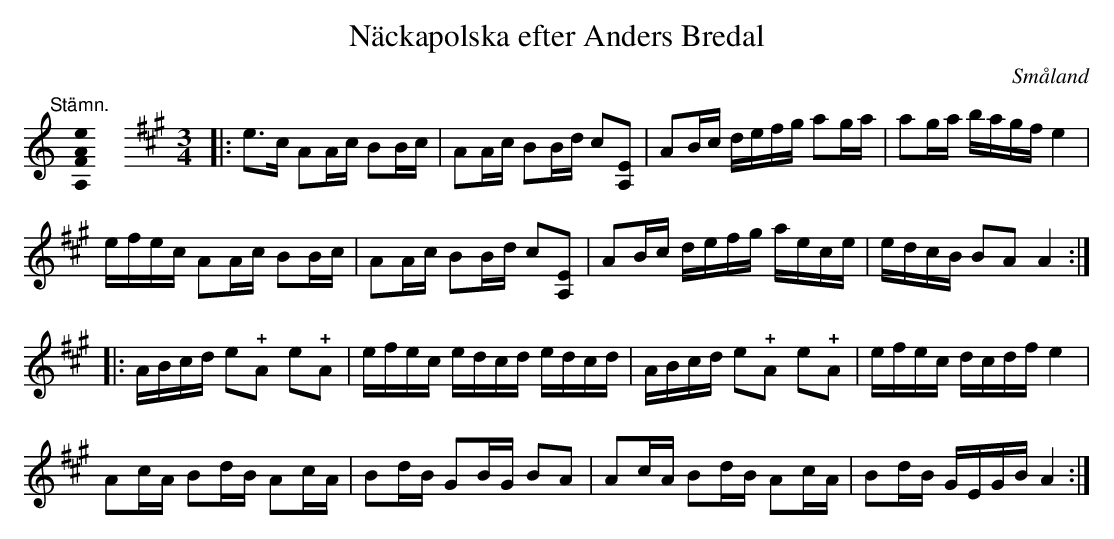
X:1
T:Näckapolska efter Anders Bredal
O:Småland
M:none
K:F
[K:C]
"@-20,30 Stämn."[A,FAe]0 \
M:3/4
L:1/8
K:A
|: e>c AA/2c/2 BB/2c/2 | AA/2c/2 BB/2d/2 c[EA,] | AB/2c/2 d/2e/2f/2g/2 ag/2a/2 | ag/2a/2 b/2a/2g/2f/2 e2 |
 e/2f/2e/2c/2 AA/2c/2 BB/2c/2 | AA/2c/2 BB/2d/2 c[EA,] | AB/2c/2 d/2e/2f/2g/2 a/2e/2c/2e/2 | e/2d/2c/2B/2 BA A2 :|
|: A/2B/2c/2d/2 e!+!A e!+!A | e/2f/2e/2c/2 e/2d/2c/2d/2 e/2d/2c/2d/2 | A/2B/2c/2d/2 e!+!A e!+!A | e/2f/2e/2c/2 d/2c/2d/2f/2 e2 |
 Ac/2A/2 Bd/2B/2 Ac/2A/2 | Bd/2B/2 GB/2G/2 BA | Ac/2A/2 Bd/2B/2 Ac/2A/2 | Bd/2B/2 G/2E/2G/2B/2 A2 :|
